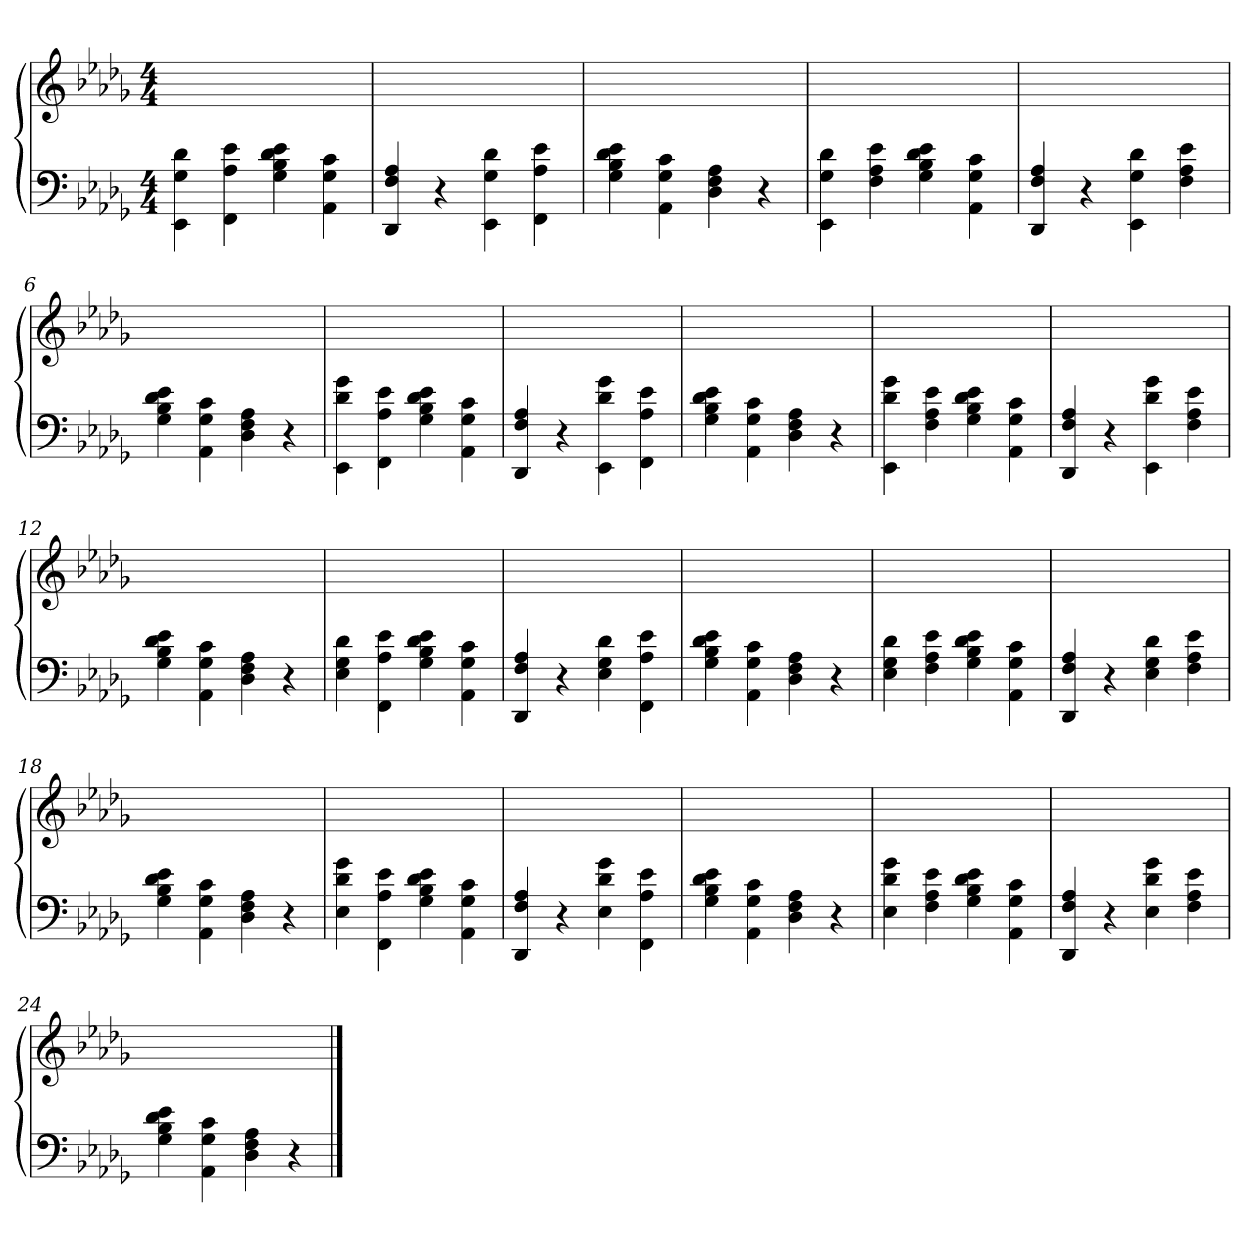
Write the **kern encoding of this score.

**kern	**kern
*part2	*part1
*staff2	*staff1
*clefF4	*clefG2
*k[b-e-a-d-g-]	*k[b-e-a-d-g-]
*D-:	*D-:
*M4/4	*M4/4
*MM60	*MM60
=1	=1
4EE- 4G- 4d-	1ryy
4FF 4A- 4e-	.
4G- 4B- 4d- 4e-	.
4AA- 4G- 4c	.
=2	=2
4DD- 4F 4A-	1ryy
4r	.
4EE- 4G- 4d-	.
4FF 4A- 4e-	.
=3	=3
4G- 4B- 4d- 4e-	1ryy
4AA- 4G- 4c	.
4D- 4F 4A-	.
4r	.
=4	=4
4EE- 4G- 4d-	1ryy
4F 4A- 4e-	.
4G- 4B- 4d- 4e-	.
4AA- 4G- 4c	.
=5	=5
4DD- 4F 4A-	1ryy
4r	.
4EE- 4G- 4d-	.
4F 4A- 4e-	.
=6	=6
4G- 4B- 4d- 4e-	1ryy
4AA- 4G- 4c	.
4D- 4F 4A-	.
4r	.
=7	=7
4EE- 4d- 4g-	1ryy
4FF 4A- 4e-	.
4G- 4B- 4d- 4e-	.
4AA- 4G- 4c	.
=8	=8
4DD- 4F 4A-	1ryy
4r	.
4EE- 4d- 4g-	.
4FF 4A- 4e-	.
=9	=9
4G- 4B- 4d- 4e-	1ryy
4AA- 4G- 4c	.
4D- 4F 4A-	.
4r	.
=10	=10
4EE- 4d- 4g-	1ryy
4F 4A- 4e-	.
4G- 4B- 4d- 4e-	.
4AA- 4G- 4c	.
=11	=11
4DD- 4F 4A-	1ryy
4r	.
4EE- 4d- 4g-	.
4F 4A- 4e-	.
=12	=12
4G- 4B- 4d- 4e-	1ryy
4AA- 4G- 4c	.
4D- 4F 4A-	.
4r	.
=13	=13
4E- 4G- 4d-	1ryy
4FF 4A- 4e-	.
4G- 4B- 4d- 4e-	.
4AA- 4G- 4c	.
=14	=14
4DD- 4F 4A-	1ryy
4r	.
4E- 4G- 4d-	.
4FF 4A- 4e-	.
=15	=15
4G- 4B- 4d- 4e-	1ryy
4AA- 4G- 4c	.
4D- 4F 4A-	.
4r	.
=16	=16
4E- 4G- 4d-	1ryy
4F 4A- 4e-	.
4G- 4B- 4d- 4e-	.
4AA- 4G- 4c	.
=17	=17
4DD- 4F 4A-	1ryy
4r	.
4E- 4G- 4d-	.
4F 4A- 4e-	.
=18	=18
4G- 4B- 4d- 4e-	1ryy
4AA- 4G- 4c	.
4D- 4F 4A-	.
4r	.
=19	=19
4E- 4d- 4g-	1ryy
4FF 4A- 4e-	.
4G- 4B- 4d- 4e-	.
4AA- 4G- 4c	.
=20	=20
4DD- 4F 4A-	1ryy
4r	.
4E- 4d- 4g-	.
4FF 4A- 4e-	.
=21	=21
4G- 4B- 4d- 4e-	1ryy
4AA- 4G- 4c	.
4D- 4F 4A-	.
4r	.
=22	=22
4E- 4d- 4g-	1ryy
4F 4A- 4e-	.
4G- 4B- 4d- 4e-	.
4AA- 4G- 4c	.
=23	=23
4DD- 4F 4A-	1ryy
4r	.
4E- 4d- 4g-	.
4F 4A- 4e-	.
=24	=24
4G- 4B- 4d- 4e-	1ryy
4AA- 4G- 4c	.
4D- 4F 4A-	.
4r	.
==	==
*-	*-
